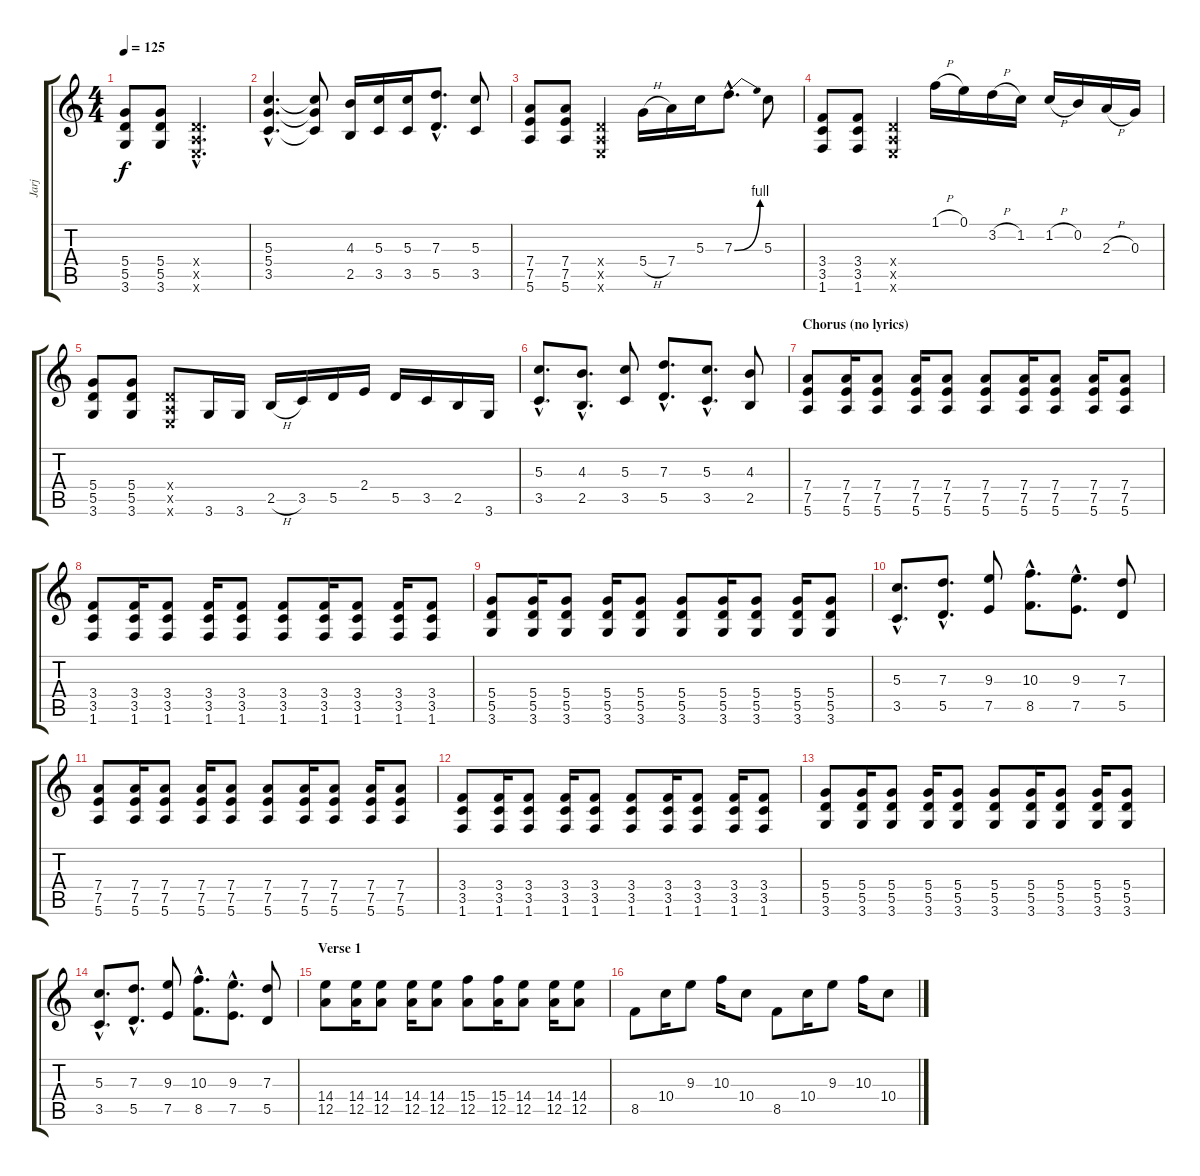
\track ("Jarj" "Jarj") {instrument distortionguitar}
\staff {score tabs}
\tuning (E4 B3 G3 D3 A2 E2) {hide}
\ts (4 4)
\tempo 125
\clef g2
\ks c
(5.4 5.5 3.6).8{dy f} (5.4 5.5 3.6).8 (0.4{hac x} 0.5{hac x} 0.6{hac x}).2{d} |
(5.3{hac} 5.4{hac} 3.5{hac}).4{d} (5.3{t} 5.4{t} 3.5{t}).8 (4.3 2.5).16 (5.3 3.5).16 (5.3 3.5).16 (7.3{hac} 5.5{hac}).8{d} (5.3 3.5).8 |
(7.4 7.5 5.6).8 (7.4 7.5 5.6).8 (0.4{x} 0.5{x} 0.6{x}).4 5.4{h}.16 7.4.16 5.3.16 7.3{be (bend 0 0 60 4) hac}.8{d} 5.3.8 |
(3.4 3.5 1.6).8 (3.4 3.5 1.6).8 (0.4{x} 0.5{x} 0.6{x}).4 1.1{h}.16 0.1.16 3.2{h}.16 1.2.16 1.2{h}.16 0.2.16 2.3{h}.16 0.3.16 |
(5.4 5.5 3.6).8 (5.4 5.5 3.6).8 (0.4{x} 0.5{x} 0.6{x}).8 3.6.16 3.6.16 2.5{h}.16 3.5.16 5.5.16 2.4.16 5.5.16 3.5.16 2.5.16 3.6.16 |
(5.3{hac} 3.5{hac}).8{d} (4.3{hac} 2.5{hac}).8{d} (5.3 3.5).8 (7.3{hac} 5.5{hac}).8{d} (5.3{hac} 3.5{hac}).8{d} (4.3 2.5).8 |
\section ("" "Chorus (no lyrics)")
(7.4 7.5 5.6).8{volume 11} (7.4 7.5 5.6).16 (7.4 7.5 5.6).8 (7.4 7.5 5.6).16 (7.4 7.5 5.6).8 (7.4 7.5 5.6).8 (7.4 7.5 5.6).16 (7.4 7.5 5.6).8 (7.4 7.5 5.6).16 (7.4 7.5 5.6).8 |
(3.4 3.5 1.6).8 (3.4 3.5 1.6).16 (3.4 3.5 1.6).8 (3.4 3.5 1.6).16 (3.4 3.5 1.6).8 (3.4 3.5 1.6).8 (3.4 3.5 1.6).16 (3.4 3.5 1.6).8 (3.4 3.5 1.6).16 (3.4 3.5 1.6).8 |
(5.4 5.5 3.6).8 (5.4 5.5 3.6).16 (5.4 5.5 3.6).8 (5.4 5.5 3.6).16 (5.4 5.5 3.6).8 (5.4 5.5 3.6).8 (5.4 5.5 3.6).16 (5.4 5.5 3.6).8 (5.4 5.5 3.6).16 (5.4 5.5 3.6).8 |
(5.3{hac} 3.5{hac}).8{d} (7.3{hac} 5.5{hac}).8{d} (9.3 7.5).8 (10.3{hac} 8.5{hac}).8{d} (9.3{hac} 7.5{hac}).8{d} (7.3 5.5).8 |
(7.4 7.5 5.6).8 (7.4 7.5 5.6).16 (7.4 7.5 5.6).8 (7.4 7.5 5.6).16 (7.4 7.5 5.6).8 (7.4 7.5 5.6).8 (7.4 7.5 5.6).16 (7.4 7.5 5.6).8 (7.4 7.5 5.6).16 (7.4 7.5 5.6).8 |
(3.4 3.5 1.6).8 (3.4 3.5 1.6).16 (3.4 3.5 1.6).8 (3.4 3.5 1.6).16 (3.4 3.5 1.6).8 (3.4 3.5 1.6).8 (3.4 3.5 1.6).16 (3.4 3.5 1.6).8 (3.4 3.5 1.6).16 (3.4 3.5 1.6).8 |
(5.4 5.5 3.6).8 (5.4 5.5 3.6).16 (5.4 5.5 3.6).8 (5.4 5.5 3.6).16 (5.4 5.5 3.6).8 (5.4 5.5 3.6).8 (5.4 5.5 3.6).16 (5.4 5.5 3.6).8 (5.4 5.5 3.6).16 (5.4 5.5 3.6).8 |
(5.3{hac} 3.5{hac}).8{d} (7.3{hac} 5.5{hac}).8{d} (9.3 7.5).8 (10.3{hac} 8.5{hac}).8{d} (9.3{hac} 7.5{hac}).8{d} (7.3 5.5).8 |
\section ("" "Verse 1")
(14.4 12.5).8{volume 13} (14.4 12.5).16 (14.4 12.5).8 (14.4 12.5).16 (14.4 12.5).8 (15.4 12.5).8 (15.4 12.5).16 (14.4 12.5).8 (14.4 12.5).16 (14.4 12.5).8 |
8.5.8 10.4.16 9.3.8 10.3.16 10.4.8 8.5.8 10.4.16 9.3.8 10.3.16 10.4.8
